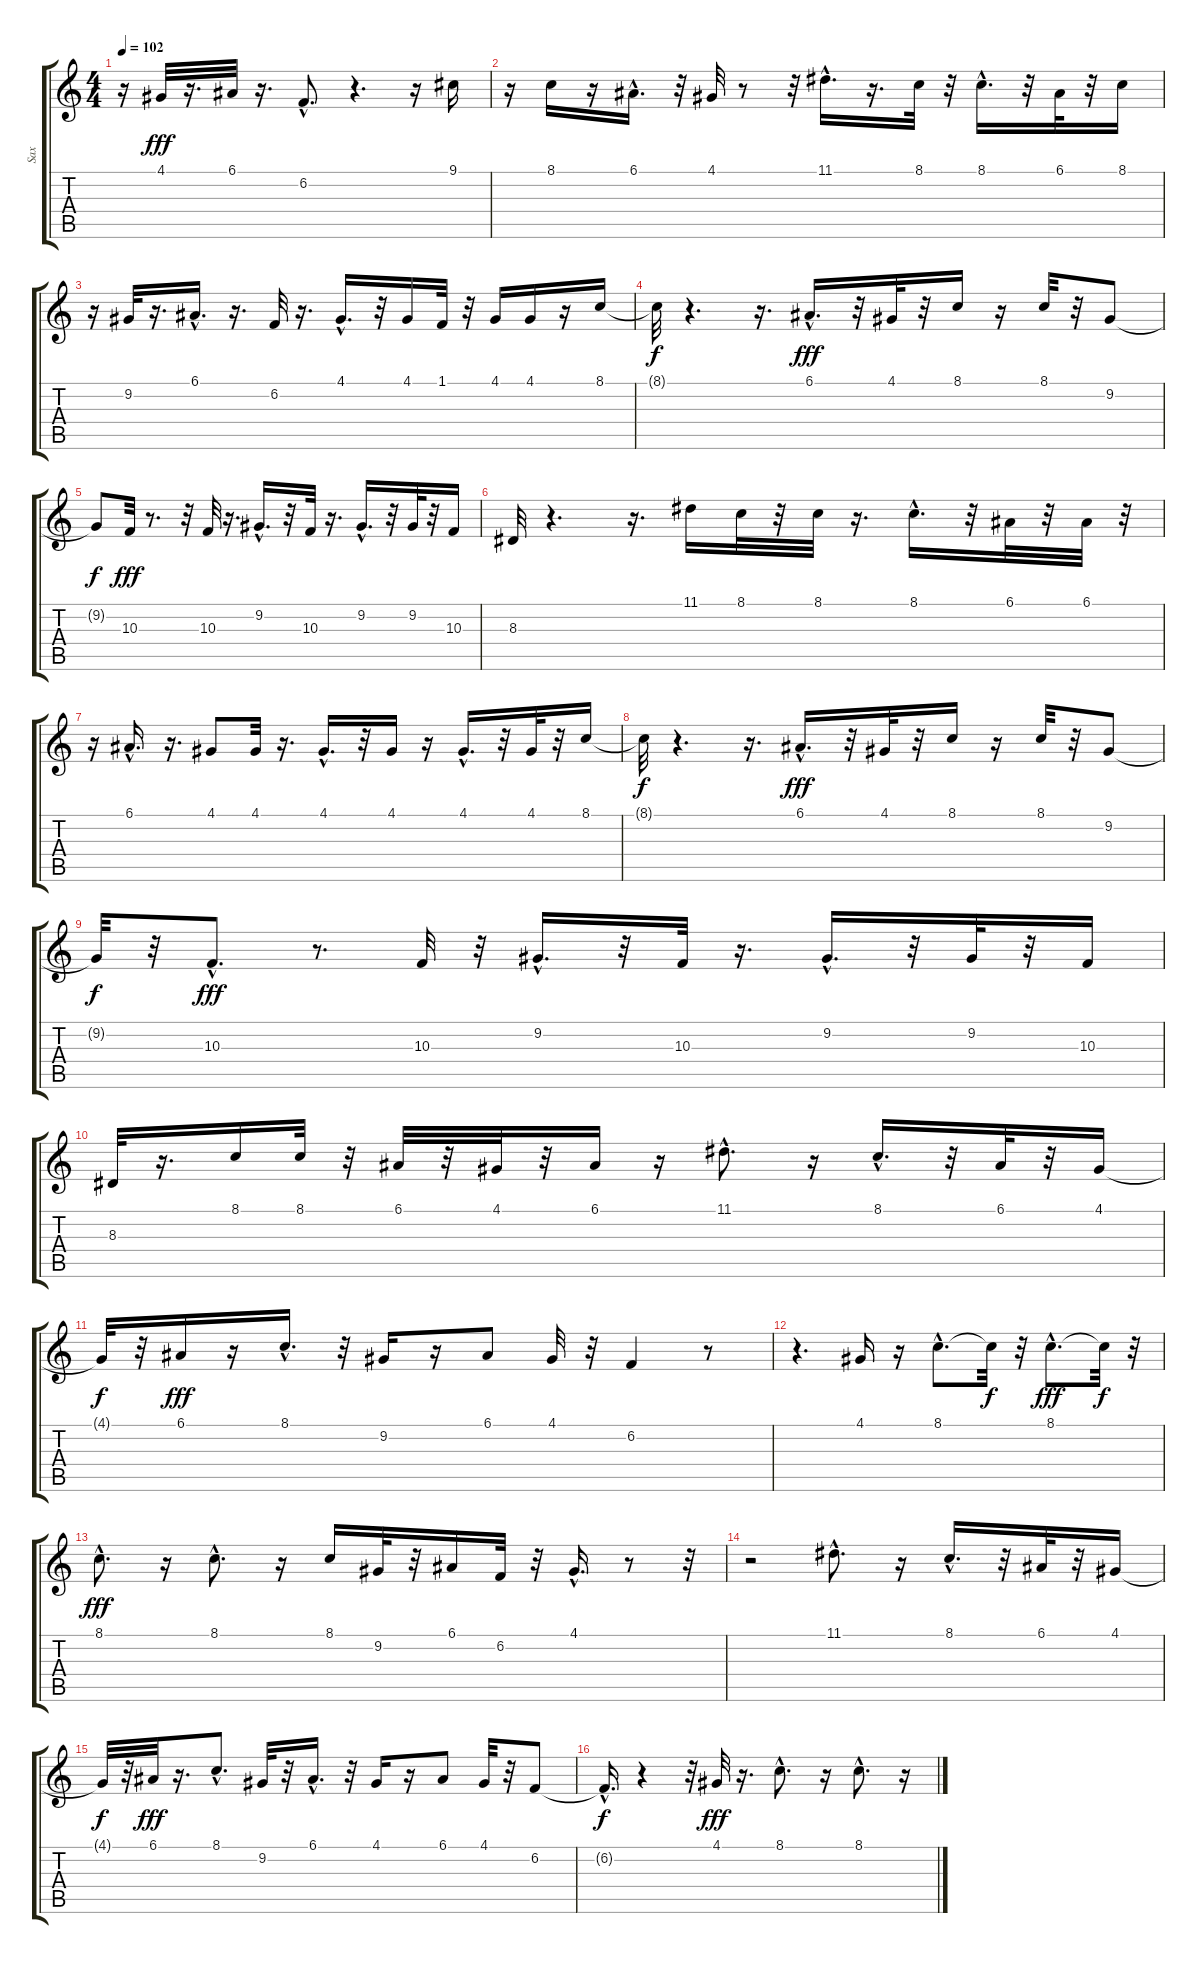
\track ("Sax" "Sax") {instrument tenorsax}
\staff {score tabs}
\tuning (E4 B3 G3 D3 A2 E2) {hide}
\ts (4 4)
\tempo 102
\clef g2
\ks c
r.16{dy fff} 4.1.32 r.16{d} 6.1.32 r.16{d} 6.2{hac}.8{d} r.4{d} r.16 9.1.16 |
r.16 8.1.16 r.16 6.1{hac}.16{d} r.32 4.1.32 r.8 r.32 11.1{hac}.16{d} r.16{d} 8.1.32 r.32 8.1{hac}.16{d} r.32 6.1.32 r.32 8.1.16 |
r.16 9.2.32 r.16{d} 6.1{hac}.16{d} r.16{d} 6.2.32 r.16{d} 4.1{hac}.16{d} r.32 4.1.16 1.1.32 r.32 4.1.16 4.1.16 r.16 8.1.16 |
8.1{t}.32{dy f} r.4{d} r.16{d} 6.1{hac}.16{d dy fff} r.32 4.1.32 r.32 8.1.16 r.16 8.1.32 r.32 9.2.8 |
9.2{t}.8{dy f} 10.3.32{dy fff} r.8{d} r.32 10.3.32 r.16{d} 9.2{hac}.16{d} r.32 10.3.32 r.16{d} 9.2{hac}.16{d} r.32 9.2.32 r.32 10.3.16 |
8.3.32 r.4{d} r.16{d} 11.1.16 8.1.32 r.32 8.1.32 r.16{d} 8.1{hac}.16{d} r.32 6.1.32 r.32 6.1.32 r.32 |
r.16 6.1{hac}.16{d} r.16{d} 4.1.8 4.1.32 r.16{d} 4.1{hac}.16{d} r.32 4.1.16 r.16 4.1{hac}.16{d} r.32 4.1.32 r.32 8.1.16 |
8.1{t}.32{dy f} r.4{d} r.16{d} 6.1{hac}.16{d dy fff} r.32 4.1.32 r.32 8.1.16 r.16 8.1.32 r.32 9.2.8 |
9.2{t}.32{dy f} r.32 10.3{hac}.8{d dy fff} r.8{d} 10.3.32 r.32 9.2{hac}.16{d} r.32 10.3.32 r.16{d} 9.2{hac}.16{d} r.32 9.2.32 r.32 10.3.16 |
8.3.32 r.16{d} 8.1.16 8.1.32 r.32 6.1.32 r.32 4.1.32 r.32 6.1.16 r.16 11.1{hac}.8{d} r.16 8.1{hac}.16{d} r.32 6.1.32 r.32 4.1.16 |
4.1{t}.32{dy f} r.32 6.1.16{dy fff} r.16 8.1{hac}.16{d} r.32 9.2.16 r.16 6.1.8 4.1.32 r.32 6.2.4 r.8 |
r.4{d} 4.1.16 r.16 8.1{hac}.8{d} 8.1{t}.32{dy f} r.32 8.1{hac}.8{d dy fff} 8.1{t}.32{dy f} r.32 |
8.1{hac}.8{d dy fff} r.16 8.1{hac}.8{d} r.16 8.1.16 9.2.32 r.32 6.1.16 6.2.32 r.32 4.1{hac}.16{d} r.8 r.32 |
r.2 11.1{hac}.8{d} r.16 8.1{hac}.16{d} r.32 6.1.32 r.32 4.1.16 |
4.1{t}.32{dy f} r.32 6.1.32{dy fff} r.16{d} 8.1{hac}.8{d} 9.2.32 r.32 6.1{hac}.16{d} r.32 4.1.16 r.16 6.1.8 4.1.32 r.32 6.2.8 |
6.2{hac t}.16{d dy f} r.4 r.32 4.1.32{dy fff} r.16{d} 8.1{hac}.8{d} r.16 8.1{hac}.8{d} r.16
